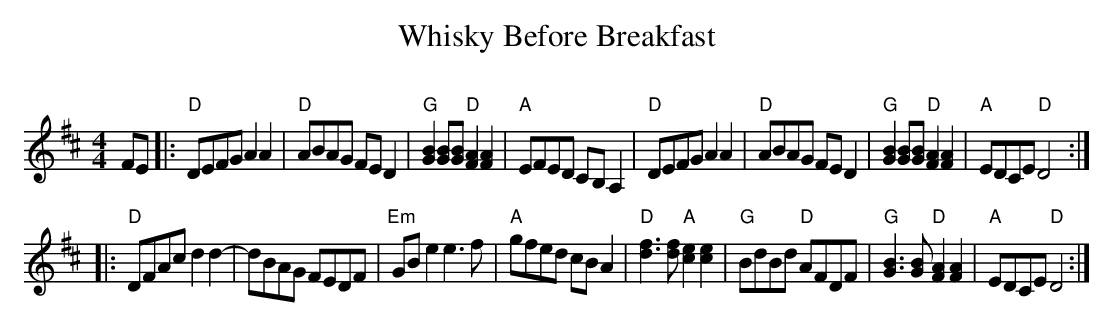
X:1
T:Whisky Before Breakfast
C:
M:4/4
L:1/4
K:D
F/2E/2 |: \
"D"D/2E/2F/2G/2 AA | \
"D"A/2B/2A/2G/2 F/2E/2D | \
"G"[GB][G/2B/2][G/2B/2] "D"[FA][FA] | \
"A"E/2F/2E/2D/2 C/2B,/2A, | \
"D"D/2E/2F/2G/2 AA | \
"D"A/2B/2A/2G/2 F/2E/2D | \
"G"[GB][G/2B/2][G/2B/2] "D"[FA][FA] | \
"A"E/2D/2C/2E/2 "D"D2:|
|:\
"D"D/2F/2A/2c/2 dd- | \
d/2B/2A/2G/2 F/2E/2D/2F/2 | \
"Em"G/2B/2e e3/2f/2 | \
"A"g/2f/2e/2d/2 c/2B/2A | \
"D"[d3/2f3/2][d/2f/2] "A"[ce][ce] | \
"G"B/2d/2B/2d/2 "D"A/2F/2D/2F/2 | \
"G"[G3/2B3/2][G/2B/2] "D"[FA][FA] | \
"A"E/2D/2C/2E/2 "D"D2 :|
